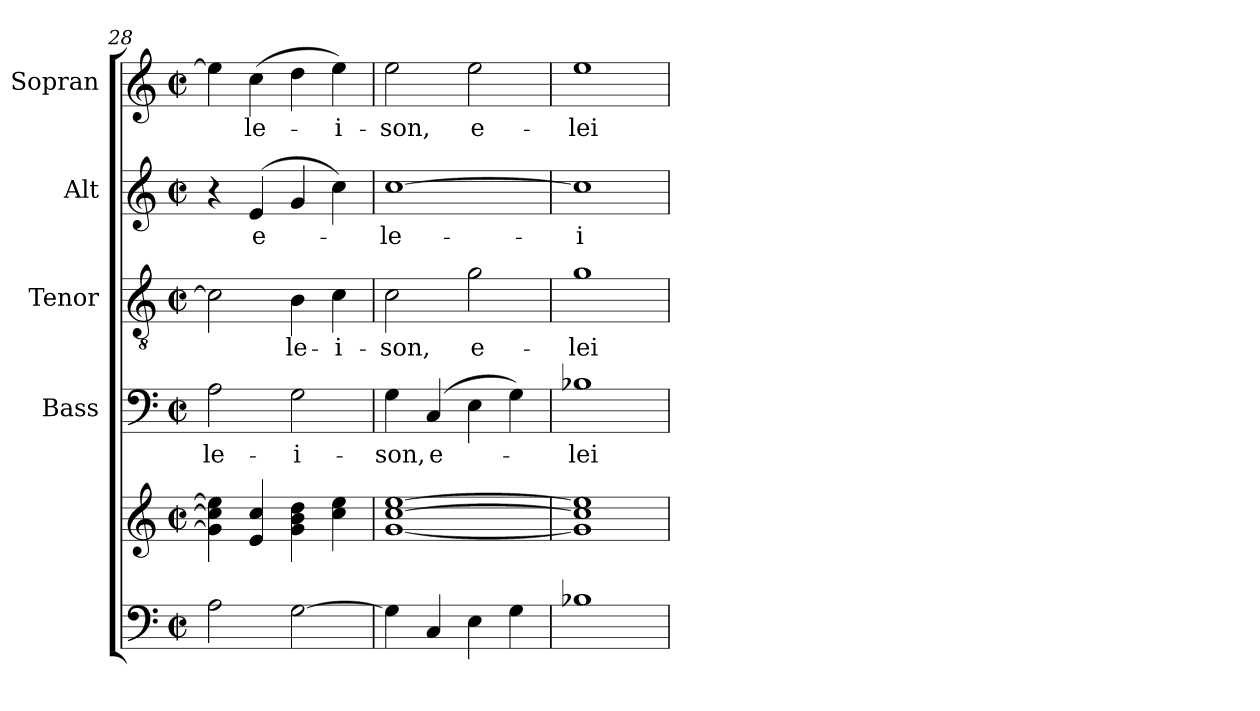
**kern	**kern	**kern	**text	**kern	**text	**kern	**text	**kern	**text
*part5	*part5	*part4	*part4	*part3	*part3	*part2	*part2	*part1	*part1
*staff6	*staff5	*staff4	*staff4	*staff3	*staff3	*staff2	*staff2	*staff1	*staff1
*	*	*I"Bass	*	*I"Tenor	*	*I"Alt	*	*I"Sopran	*
*	*	*I'B.	*	*I'T.	*	*I'A.	*	*I'S.	*
!!LO:PB:g=z
*clefF4	*clefG2	*clefF4	*	*clefGv2	*	*clefG2	*	*clefG2	*
*k[]	*k[]	*k[]	*	*k[]	*	*k[]	*	*k[]	*
*C:	*C:	*C:	*	*C:	*	*C:	*	*C:	*
*M2/2	*M2/2	*M2/2	*	*M2/2	*	*M2/2	*	*M2/2	*
*met(c|)	*met(c|)	*met(c|)	*	*met(c|)	*	*met(c|)	*	*met(c|)	*
=28	=28	=28	=28	=28	=28	=28	=28	=28	=28
!	!	!	!LO:LY:b	!	!	!	!	!	!
2A\	4g\] 4cc\] 4ee\]	2A\	-le-	2c\]	.	4r	.	4ee\]	.
!	!	!	!	!	!	!	!LO:LY:b	!	!LO:LY:b
.	4e/ 4cc/	.	.	.	.	(4e/	e-	(>4cc\	-le-
!	!	!	!LO:LY:b	!	!LO:LY:b	!	!	!	!
[2G\	4g\ 4b\ 4dd\	2G\	-i-	4B\	-le-	4g/	.	4dd\	.
!	!	!	!	!	!LO:LY:b	!	!	!	!LO:LY:b
.	4cc\ 4ee\	.	.	4c\	-i-	4cc\)	.	4ee\)	-i-
=29	=29	=29	=29	=29	=29	=29	=29	=29	=29
!	!	!	!LO:LY:b	!	!LO:LY:b	!	!LO:LY:b	!	!LO:LY:b
4G\]	[1g [1cc [1ee	4G\	-son,	2c\	-son,	[1cc	-le-	2ee\	-son,
!	!	!	!LO:LY:b	!	!	!	!	!	!
4C/	.	(4C/	e-	.	.	.	.	.	.
!	!	!	!	!	!LO:LY:b	!	!	!	!LO:LY:b
4E\	.	4E\	.	2g\	e-	.	.	2ee\	e-
4G\	.	4G\)	.	.	.	.	.	.	.
=30	=30	=30	=30	=30	=30	=30	=30	=30	=30
!	!	!	!LO:LY:b	!	!LO:LY:b	!	!LO:LY:b	!	!LO:LY:b
1B-X	1g] 1cc] 1ee]	1B-X	-lei-	1g	-lei-	1cc]	-i-	1ee	-lei-
=	=	=	=	=	=	=	=	=	=
*-	*-	*-	*-	*-	*-	*-	*-	*-	*-
